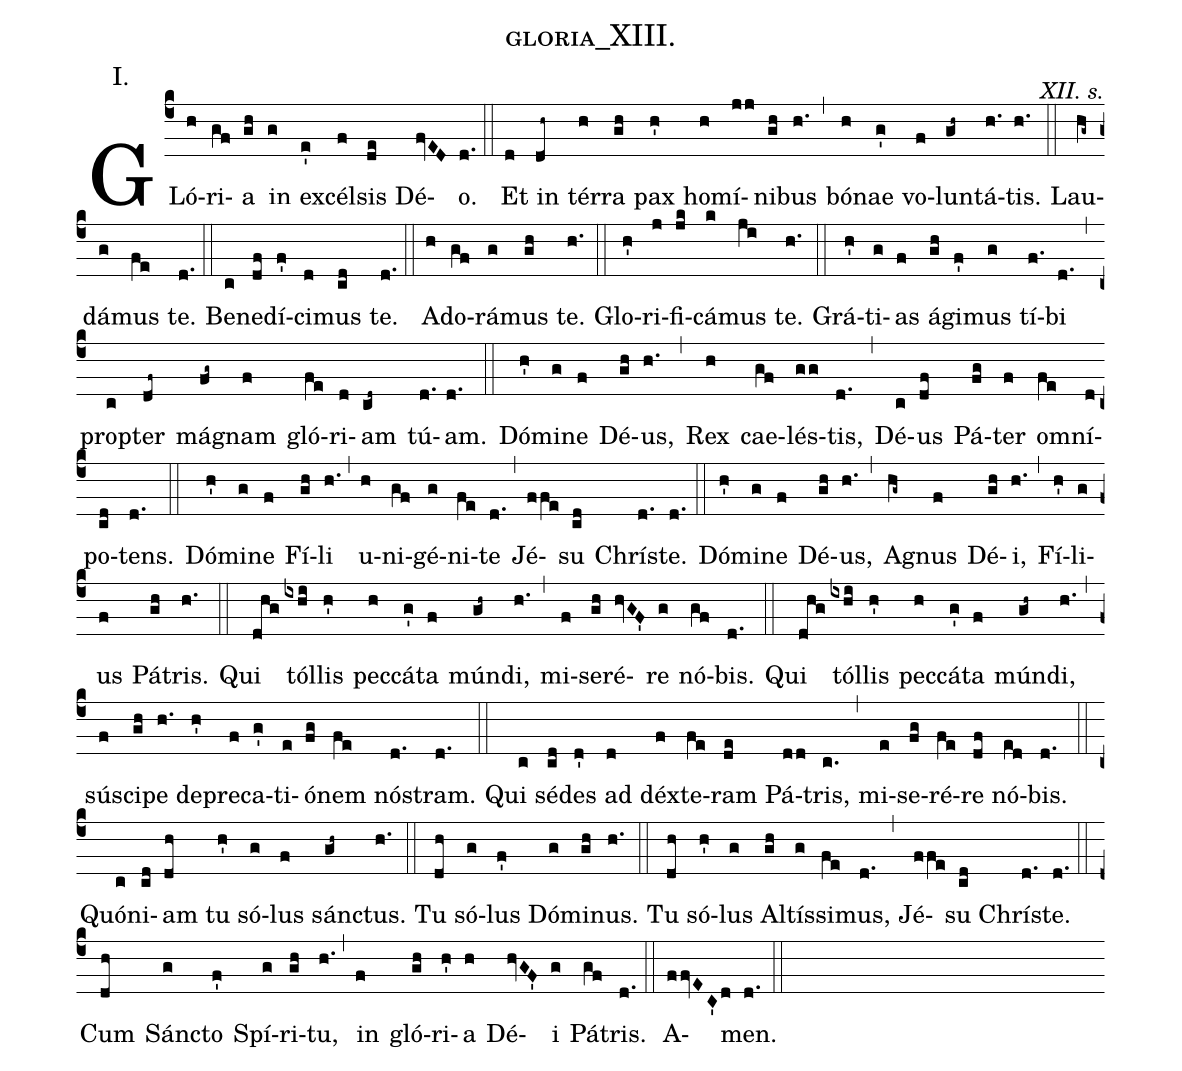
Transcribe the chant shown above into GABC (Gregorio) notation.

name: gloria_XIII.;
annotation:I.;
commentary:XII. s.;
%%
(c4) GLó(h)ri(gf)a(gh) in(g) ex(e')cél(f)sis(de) Dé(fvED)o.(d.) (::) Et(d) in(dh~) tér(h)ra(gh) pax(h') ho(h)mí(jj)ni(gh)bus(h.) (,) bó(h)nae(g') vo(f)lun(gh~)tá(h.)tis.(h.) (::) Lau(hg~)dá(g)mus(fe) te.(d.) (::) Be(c)ne(df)dí(f')ci(d)mus(cd) te.(d.) (::) A(h)do(gf)rá(g)mus(gh) te.(h.) (::) Glo(h')ri(j)fi(jk)cá(k)mus(ji) te.(h.) (::) Grá(h')ti(g)as(f) á(gh)gi(f')mus(g) tí(f.)bi(d.) (,) prop(c)ter(df~) má(fg~)gnam(f) gló(fe)ri(d)am(cd~) tú(d.)am.(d.) (::) Dó(h')mi(g)ne(f) Dé(gh)us,(h.) (,) Rex(h) cae(gf)lés(gg)tis,(d.) (,) Dé(c)us(df) Pá(fg)ter(f) om(fe)ní(d)po(cd)tens.(d.) (::) Dó(h')mi(g)ne(f) Fí(gh)li(h.) (,) u(h)ni(gf)gé(g)ni(fe)te(d.) (,) Jé(ffe)su(cd) Chrís(d.)te.(d.) (::) Dó(h')mi(g)ne(f) Dé(gh)us,(h.) (,) A(hg~)gnus(f) Dé(gh)i,(h.) (,) Fí(h')li(g)us(f) Pá(gh)tris.(h.) (::) Qui(dhg) tól(ixhi)lis(h') pec(h)cá(g')ta(f) mún(gh~)di,(h.) (,) mi(f)se(gh)ré(hvGF')re(g) nó(gf)bis.(d.) (::) Qui(dhg) tól(ixhi)lis(h') pec(h)cá(g')ta(f) mún(gh~)di,(h.) (,) sú(f)sci(gh)pe(h.) de(h')pre(f)ca(g')ti(e)ó(fg)nem(fe) nós(d.)tram.(d.) (::) Qui(c) sé(cd)des(d') ad(d) déx(f)te(fe)ram(de) Pá(dd)tris,(c.) (,) mi(e)se(fg)ré(fe)re(df) nó(ed)bis.(d.) (::) Quó(c)ni(cd)am(dh) tu(h') só(g)lus(f) sán(gh~)ctus.(h.) (::) Tu(dh) só(g)lus(f') Dó(g)mi(gh)nus.(h.) (::) Tu(dh) só(h')lus(g) Al(gh)tís(g)si(fe)mus,(d.) (,) Jé(ffe)su(cd) Chrís(d.)te.(d.) (::) Cum(dh) Sán(g)cto(f') Spí(g)ri(gh)tu,(h.) (,) in(f) gló(gh)ri(h')a(h) Dé(hvGF')i(g) Pát(gf)ris.(d.) (::) A(ffvEC'd)men.(d.) (::)
